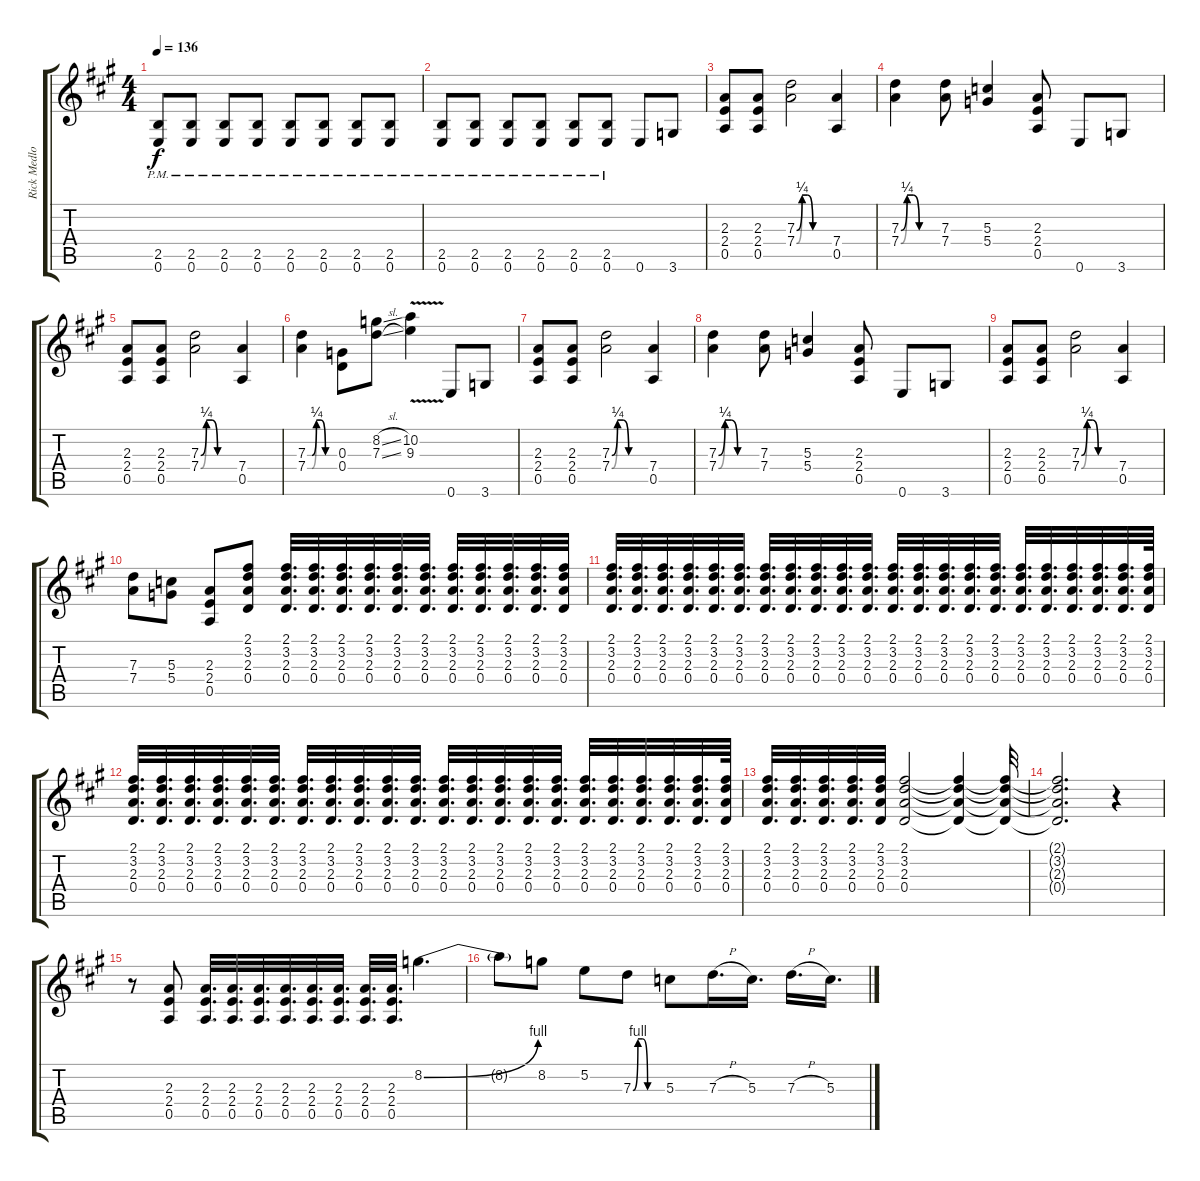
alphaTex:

\track ("Rick Medlocke Guitar" "Rick Medlo") {instrument overdrivenguitar}
\staff {score tabs}
\tuning (E4 B3 G3 D3 A2 E2) {hide}
\ts (4 4)
\tempo 136
\clef g2
\ks a
(2.5{pm} 0.6{pm}).8{dy f} (2.5{pm} 0.6{pm}).8 (2.5{pm} 0.6{pm}).8 (2.5{pm} 0.6{pm}).8 (2.5{pm} 0.6{pm}).8 (2.5{pm} 0.6{pm}).8 (2.5{pm} 0.6{pm}).8 (2.5{pm} 0.6{pm}).8 |
(2.5{pm} 0.6{pm}).8 (2.5{pm} 0.6{pm}).8 (2.5{pm} 0.6{pm}).8 (2.5{pm} 0.6{pm}).8 (2.5{pm} 0.6{pm}).8 (2.5{pm} 0.6{pm}).8 0.6.8 3.6.8 |
(2.3 2.4 0.5).8 (2.3 2.4 0.5).8 (7.3{be (custom 0 0 10 1 20 1 30 0 60 0)} 7.4{be (custom 0 0 10 1 20 1 30 0 60 0)}).2 (7.4 0.5).4 |
(7.3{be (custom 0 0 10 1 20 1 30 0 60 0)} 7.4{be (custom 0 0 10 1 20 1 30 0 60 0)}).4 (7.3 7.4).8 (5.3 5.4).4 (2.3 2.4 0.5).8 0.6.8 3.6.8 |
(2.3 2.4 0.5).8 (2.3 2.4 0.5).8 (7.3{be (custom 0 0 10 1 20 1 30 0 60 0)} 7.4{be (custom 0 0 10 1 20 1 30 0 60 0)}).2 (7.4 0.5).4 |
(7.3{be (custom 0 0 5 0 10 0 20 1 30 1 40 0 60 0)} 7.4{be (custom 0 0 5 0 10 0 20 1 30 1 40 0 60 0)}).4 (0.3 0.4).8 (8.2{sl} 7.3{sl}).8 (10.2{v} 9.3{v}).4 0.6.8 3.6.8 |
(2.3 2.4 0.5).8 (2.3 2.4 0.5).8 (7.3{be (custom 0 0 10 1 20 1 30 0 60 0)} 7.4{be (custom 0 0 10 1 20 1 30 0 60 0)}).2 (7.4 0.5).4 |
(7.3{be (custom 0 0 10 1 20 1 30 0 60 0)} 7.4{be (custom 0 0 10 1 20 1 30 0 60 0)}).4 (7.3 7.4).8 (5.3 5.4).4 (2.3 2.4 0.5).8 0.6.8 3.6.8 |
(2.3 2.4 0.5).8 (2.3 2.4 0.5).8 (7.3{be (custom 0 0 10 1 20 1 30 0 60 0)} 7.4{be (custom 0 0 10 1 20 1 30 0 60 0)}).2 (7.4 0.5).4 |
(7.3 7.4).8 (5.3 5.4).8 (2.3 2.4 0.5).8 (2.1 3.2 2.3 0.4).8 (2.1 3.2 2.3 0.4).32{d} (2.1 3.2 2.3 0.4).32{d} (2.1 3.2 2.3 0.4).32{d} (2.1 3.2 2.3 0.4).32{d} (2.1 3.2 2.3 0.4).32{d} (2.1 3.2 2.3 0.4).32{d} (2.1 3.2 2.3 0.4).32{d} (2.1 3.2 2.3 0.4).32{d} (2.1 3.2 2.3 0.4).32{d} (2.1 3.2 2.3 0.4).32{d} (2.1 3.2 2.3 0.4).32 |
(2.1 3.2 2.3 0.4).32{d} (2.1 3.2 2.3 0.4).32{d} (2.1 3.2 2.3 0.4).32{d} (2.1 3.2 2.3 0.4).32{d} (2.1 3.2 2.3 0.4).32{d} (2.1 3.2 2.3 0.4).32{d} (2.1 3.2 2.3 0.4).32{d} (2.1 3.2 2.3 0.4).32{d} (2.1 3.2 2.3 0.4).32{d} (2.1 3.2 2.3 0.4).32{d} (2.1 3.2 2.3 0.4).32{d} (2.1 3.2 2.3 0.4).32{d} (2.1 3.2 2.3 0.4).32{d} (2.1 3.2 2.3 0.4).32{d} (2.1 3.2 2.3 0.4).32{d} (2.1 3.2 2.3 0.4).32{d} (2.1 3.2 2.3 0.4).32{d} (2.1 3.2 2.3 0.4).32{d} (2.1 3.2 2.3 0.4).32{d} (2.1 3.2 2.3 0.4).32{d} (2.1 3.2 2.3 0.4).32{d} (2.1 3.2 2.3 0.4).64 |
(2.1 3.2 2.3 0.4).32{d} (2.1 3.2 2.3 0.4).32{d} (2.1 3.2 2.3 0.4).32{d} (2.1 3.2 2.3 0.4).32{d} (2.1 3.2 2.3 0.4).32{d} (2.1 3.2 2.3 0.4).32{d} (2.1 3.2 2.3 0.4).32{d} (2.1 3.2 2.3 0.4).32{d} (2.1 3.2 2.3 0.4).32{d} (2.1 3.2 2.3 0.4).32{d} (2.1 3.2 2.3 0.4).32{d} (2.1 3.2 2.3 0.4).32{d} (2.1 3.2 2.3 0.4).32{d} (2.1 3.2 2.3 0.4).32{d} (2.1 3.2 2.3 0.4).32{d} (2.1 3.2 2.3 0.4).32{d} (2.1 3.2 2.3 0.4).32{d} (2.1 3.2 2.3 0.4).32{d} (2.1 3.2 2.3 0.4).32{d} (2.1 3.2 2.3 0.4).32{d} (2.1 3.2 2.3 0.4).32{d} (2.1 3.2 2.3 0.4).64 |
(2.1 3.2 2.3 0.4).32{d} (2.1 3.2 2.3 0.4).32{d} (2.1 3.2 2.3 0.4).32{d} (2.1 3.2 2.3 0.4).32{d} (2.1 3.2 2.3 0.4).32 (2.1 3.2 2.3 0.4).2 (2.1{t} 3.2{t} 2.3{t} 0.4{t}).4 (2.1{t} 3.2{t} 2.3{t} 0.4{t}).32 |
(2.1{t} 3.2{t} 2.3{t} 0.4{t}).2{d} r.4 |
r.8 (2.3 2.4 0.5).8 (2.3 2.4 0.5).32{d} (2.3 2.4 0.5).32{d} (2.3 2.4 0.5).32{d} (2.3 2.4 0.5).32{d} (2.3 2.4 0.5).32{d} (2.3 2.4 0.5).32{d} (2.3 2.4 0.5).32{d} (2.3 2.4 0.5).32{d} 8.2{be (bend 0 0 60 4)}.4{d volume 14 instrument overdrivenguitar} |
8.2{t}.8 8.2.8 5.2.8 7.3{be (custom 0 0 10 4 20 4 30 0 60 0)}.8 5.3.8 7.3{h}.16{d} 5.3.16{d} 7.3{h}.16{d} 5.3.16{d}
